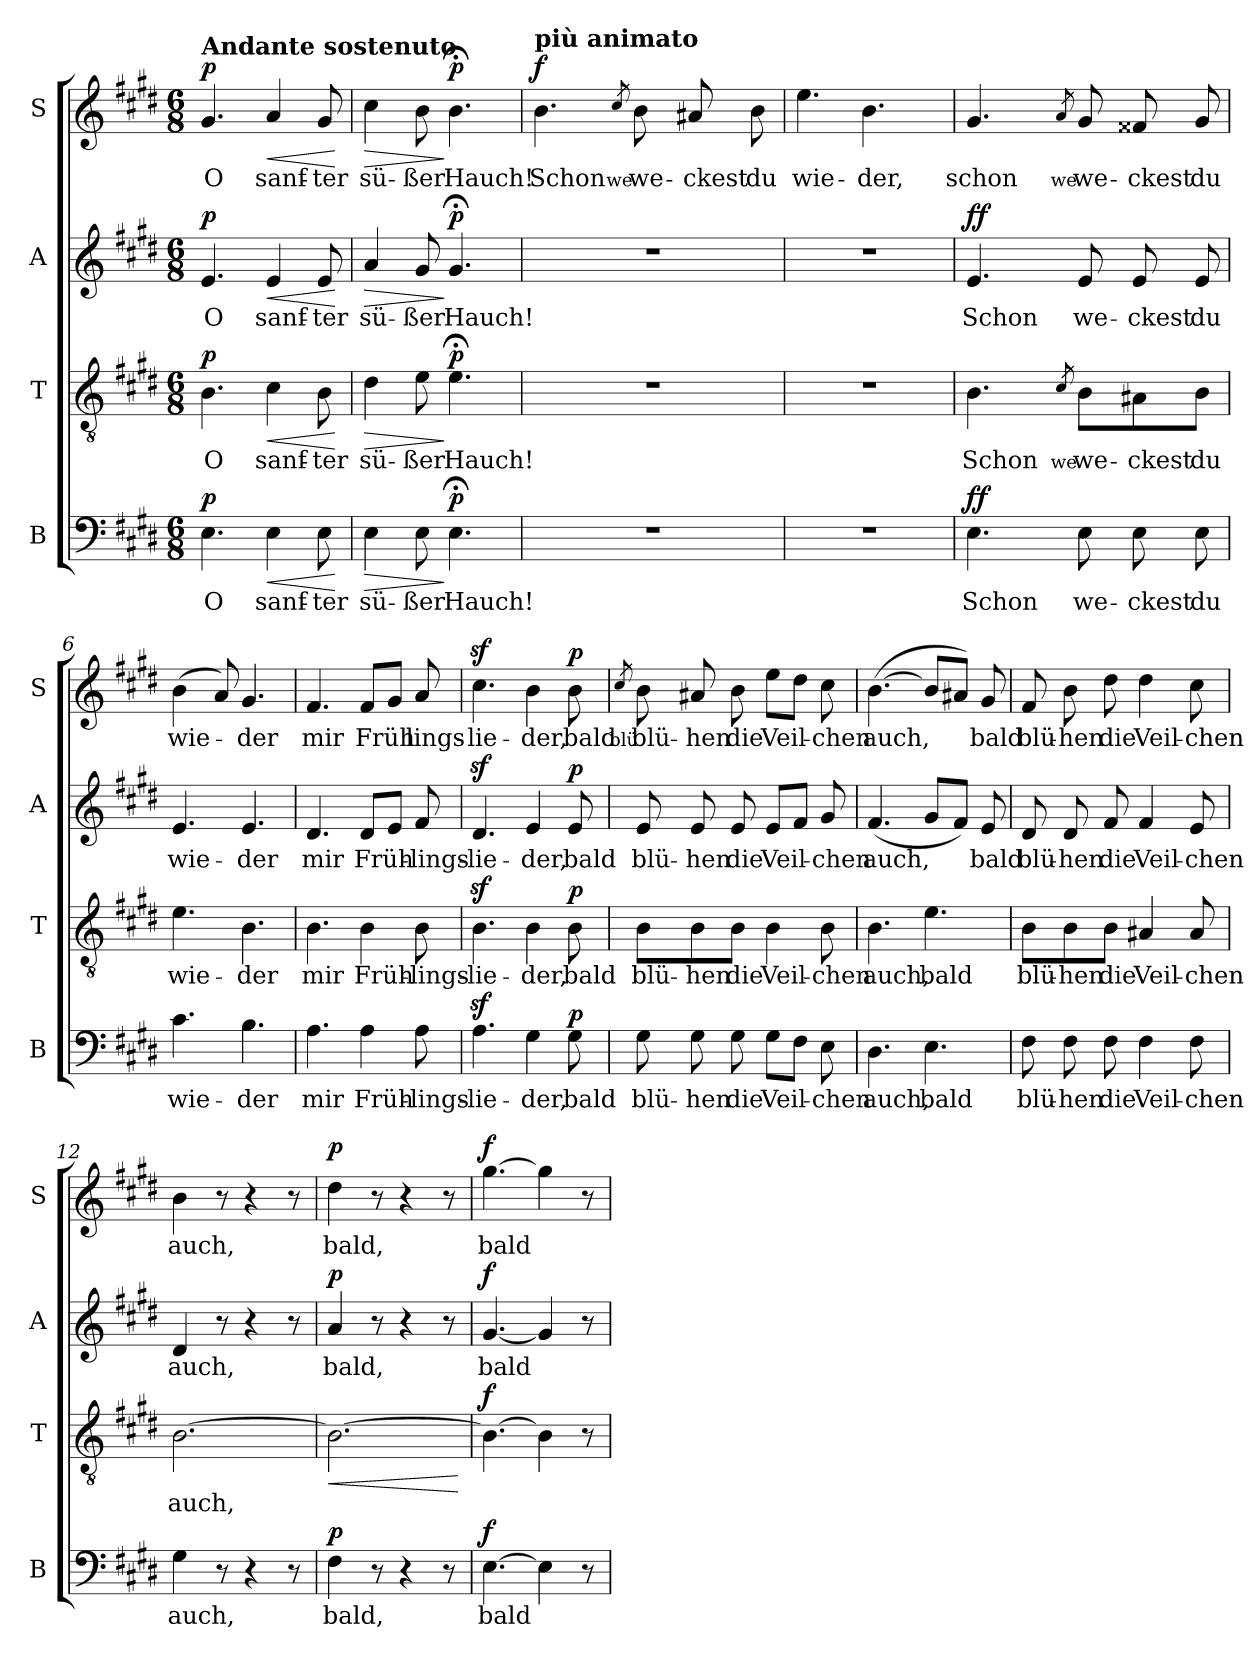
**kern	**text	**dynam	**kern	**text	**dynam	**kern	**text	**dynam	**kern	**text	**dynam
*part4	*part4	*part4	*part3	*part3	*part3	*part2	*part2	*part2	*part1	*part1	*part1
*staff4	*staff4	*staff4	*staff3	*staff3	*staff3	*staff2	*staff2	*staff2	*staff1	*staff1	*staff1
*I"B	*	*	*I"T	*	*	*I"A	*	*	*I"S	*	*
*I'B	*	*	*I'T	*	*	*I'A	*	*	*I'S	*	*
*clefF4	*	*	*clefGv2	*	*	*clefG2	*	*	*clefG2	*	*
*k[f#c#g#d#]	*	*	*k[f#c#g#d#]	*	*	*k[f#c#g#d#]	*	*	*k[f#c#g#d#]	*	*
*E:	*	*	*E:	*	*	*E:	*	*	*E:	*	*
*M6/8	*	*	*M6/8	*	*	*M6/8	*	*	*M6/8	*	*
*MM85	*	*	*MM85	*	*	*MM85	*	*	*MM85	*	*
=1	=1	=1	=1	=1	=1	=1	=1	=1	=1	=1	=1
!	!	!	!	!	!	!	!	!	!LO:TX:a:B:t=Andante sostenuto	!	!
!	!	!LO:DY:a	!	!	!LO:DY:a	!	!	!LO:DY:a	!	!	!LO:DY:a
4.E\	O	p	4.B\	O	p	4.e/	O	p	4.g#/	O	p
!	!	!LO:HP:b	!	!	!LO:HP:b	!	!	!LO:HP:b	!	!	!LO:HP:b
4E\	sanf-	<	4c#\	sanf-	<	4e/	sanf-	<	4a/	sanf-	<
8E\	-ter	.	8B\	-ter	.	8e/	-ter	.	8g#/	-ter	.
.	.	[	.	.	[	.	.	[	.	.	[
=2	=2	=2	=2	=2	=2	=2	=2	=2	=2	=2	=2
!	!	!LO:HP:b	!	!	!LO:HP:b	!	!	!LO:HP:b	!	!	!LO:HP:b
4E\	sü-	>	4d#\	sü-	>	4a/	sü-	>	4cc#\	sü-	>
8E\	-ßer	.	8e\	-ßer	.	8g#/	-ßer	.	8b\	-ßer	.
!	!	!LO:DY:n=1:a	!	!	!LO:DY:n=1:a	!	!	!LO:DY:n=1:a	!	!	!LO:DY:n=1:a
4.E;<\	Hauch!	] p	4.e;<\	Hauch!	] p	4.g#;</	Hauch!	] p	4.b;<\	Hauch!	] p
=3	=3	=3	=3	=3	=3	=3	=3	=3	=3	=3	=3
*	*	*	*	*	*	*	*	*	*MM95	*	*
!	!	!	!	!	!	!	!	!	!LO:TX:a:B:t=più animato	!	!
!	!	!	!	!	!	!	!	!	!	!	!LO:DY:a
2.r	.	.	2.r	.	.	2.r	.	.	4.b\	Schon	f
.	.	.	.	.	.	.	.	.	8qcc#/	we-	.
.	.	.	.	.	.	.	.	.	8b\	we-	.
.	.	.	.	.	.	.	.	.	8a#X/	-ckest	.
.	.	.	.	.	.	.	.	.	8b\	du	.
=4	=4	=4	=4	=4	=4	=4	=4	=4	=4	=4	=4
2.r	.	.	2.r	.	.	2.r	.	.	4.ee\	wie-	.
.	.	.	.	.	.	.	.	.	4.b\	-der,	.
=5	=5	=5	=5	=5	=5	=5	=5	=5	=5	=5	=5
!	!	!LO:DY:a	!	!	!	!	!	!	!	!	!
!	!	!LO:DY:n=1:a	!	!	!	!	!	!LO:DY:a	!	!	!
!	!	!	!	!	!	!	!	!LO:DY:n=1:a	!	!	!
4.E\	Schon	f f	4.B\	Schon	.	4.e/	Schon	f f	4.g#/	schon	.
.	.	.	8qc#/	we-	.	.	.	.	8qa/	we-	.
8E\	we-	.	8B\L	we-	.	8e/	we-	.	8g#/	we-	.
8E\	-ckest	.	8A#X\	-ckest	.	8e/	-ckest	.	8f##X/	-ckest	.
8E\	du	.	8B\J	du	.	8e/	du	.	8g#/	du	.
=6	=6	=6	=6	=6	=6	=6	=6	=6	=6	=6	=6
4.c#\	wie-	.	4.e\	wie-	.	4.e/	wie-	.	(4b\	wie-	.
.	.	.	.	.	.	.	.	.	8a/)	.	.
4.B\	-der	.	4.B\	-der	.	4.e/	-der	.	4.g#/	-der	.
!!LO:LB:g=z
=7	=7	=7	=7	=7	=7	=7	=7	=7	=7	=7	=7
4.A\	mir	.	4.B\	mir	.	4.d#/	mir	.	4.f#/	mir	.
4A\	Früh-	.	4B\	Früh-	.	8d#/L	Früh-	.	8f#/L	Früh	.
.	.	.	.	.	.	8e/J	.	.	8g#/J	.	.
8A\	-lings-	.	8B\	-lings-	.	8f#/	-lings-	.	8a/	-lings-	.
=8	=8	=8	=8	=8	=8	=8	=8	=8	=8	=8	=8
4.Az>\	lie-	.	4.Bz>\	-lie-	.	4.d#z>/	-lie-	.	4.cc#z>\	-lie-	.
4G#\	-der,	.	4B\	-der,	.	4e/	-der,	.	4b\	-der,	.
!	!	!LO:DY:a	!	!	!LO:DY:a	!	!	!LO:DY:a	!	!	!LO:DY:a
8G#\	bald	p	8B\	bald	p	8e/	bald	p	8b\	bald	p
=9	=9	=9	=9	=9	=9	=9	=9	=9	=9	=9	=9
.	.	.	.	.	.	.	.	.	8qcc#/	blü-	.
8G#\	blü-	.	8B\L	blü-	.	8e/	blü-	.	8b\	blü-	.
8G#\	-hen	.	8B\	-hen	.	8e/	-hen	.	8a#X/	-hen	.
8G#\	die	.	8B\J	die	.	8e/	die	.	8b\	die	.
8G#\L	Veil-	.	4B\	Veil-	.	8e/L	Veil-	.	8ee\L	Veil-	.
8F#\J	.	.	.	.	.	8f#/J	.	.	8dd#\J	.	.
8E\	-chen	.	8B\	-chen	.	8g#/	-chen	.	8cc#\	-chen	.
=10	=10	=10	=10	=10	=10	=10	=10	=10	=10	=10	=10
4.D#\	auch,	.	4.B\	auch,	.	(4.f#/	auch,	.	(>[4.b\	auch,	.
4.E\	bald	.	4.e\	bald	.	8g#/L	.	.	8b/L]	.	.
.	.	.	.	.	.	8f#/J)	.	.	8a#X/J)	.	.
.	.	.	.	.	.	8e/	bald	.	8g#/	bald	.
=11	=11	=11	=11	=11	=11	=11	=11	=11	=11	=11	=11
8F#\	blü-	.	8B\L	blü-	.	8d#/	blü-	.	8f#/	blü-	.
8F#\	-hen	.	8B\	-hen	.	8d#/	-hen	.	8b\	-hen	.
8F#\	die	.	8B\J	die	.	8f#/	die	.	8dd#\	die	.
4F#\	Veil-	.	4A#X/	Veil-	.	4f#/	Veil-	.	4dd#\	Veil-	.
8F#\	-chen	.	8A#/	-chen	.	8e/	-chen	.	8cc#\	-chen	.
=12	=12	=12	=12	=12	=12	=12	=12	=12	=12	=12	=12
4G#\	auch,	.	[2.B\	auch,	.	4d#/	auch,	.	4b\	auch,	.
8r	.	.	.	.	.	8r	.	.	8r	.	.
4r	.	.	.	.	.	4r	.	.	4r	.	.
8r	.	.	.	.	.	8r	.	.	8r	.	.
!!LO:LB:g=z
=13	=13	=13	=13	=13	=13	=13	=13	=13	=13	=13	=13
!	!	!LO:DY:a	!	!	!LO:HP:b	!	!	!LO:DY:a	!	!	!LO:DY:a
4F#\	bald,	p	2.B\_	.	<	4a/	bald,	p	4dd#\	bald,	p
8r	.	.	.	.	.	8r	.	.	8r	.	.
4r	.	.	.	.	.	4r	.	.	4r	.	.
8r	.	.	.	.	.	8r	.	.	8r	.	.
.	.	.	.	.	[	.	.	.	.	.	.
=14	=14	=14	=14	=14	=14	=14	=14	=14	=14	=14	=14
!	!	!LO:DY:a	!	!	!LO:DY:a	!	!	!LO:DY:a	!	!	!LO:DY:a
[4.E\	bald	f	4.B\_	.	f	[4.g#/	bald	f	[4.gg#\	bald	f
4E\]	.	.	4B\]	.	.	4g#/]	.	.	4gg#\]	.	.
8r	.	.	8r	.	.	8r	.	.	8r	.	.
=	=	=	=	=	=	=	=	=	=	=	=
*-	*-	*-	*-	*-	*-	*-	*-	*-	*-	*-	*-
